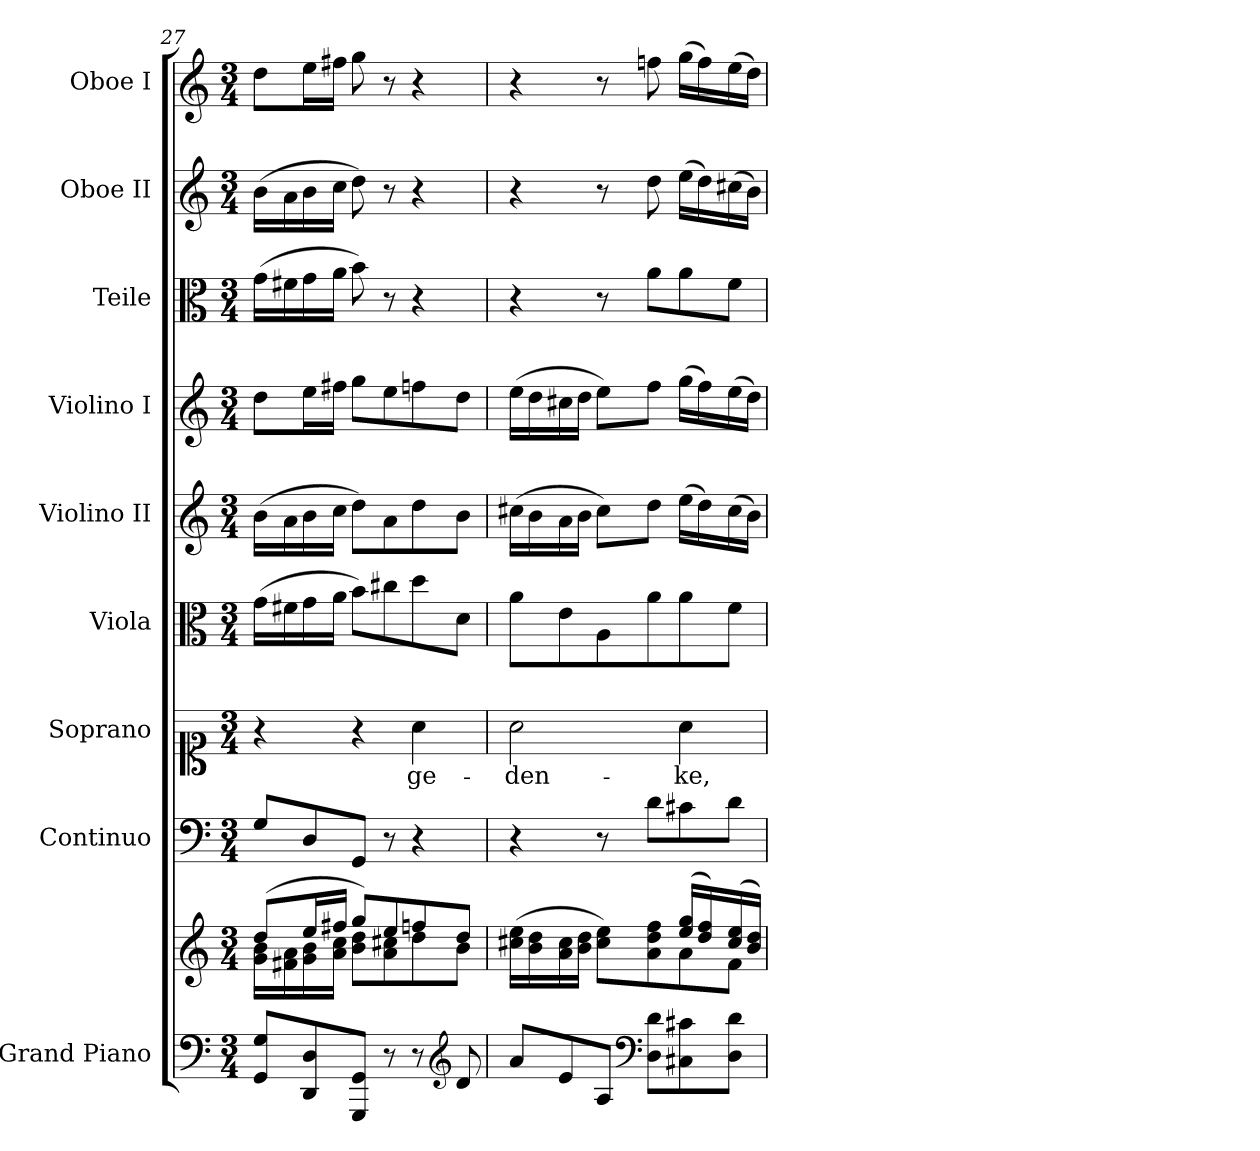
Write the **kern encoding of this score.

**kern	**kern	**kern	**kern	**text	**kern	**kern	**kern	**kern	**kern	**kern
*part9	*part9	*part8	*part7	*part7	*part6	*part5	*part4	*part3	*part2	*part1
*staff10	*staff9	*staff8	*staff7	*staff7	*staff6	*staff5	*staff4	*staff3	*staff2	*staff1
*I"Grand Piano	*	*I"Continuo	*I"Soprano	*	*I"Viola	*I"Violino II	*I"Violino I	*I"Teile	*I"Oboe II	*I"Oboe I
*I'Pno	*	*	*	*	*	*	*	*	*I'Ob	*I'Ob
*clefF4	*clefG2	*clefF4	*clefC1	*	*clefC3	*clefG2	*clefG2	*clefC3	*clefG2	*clefG2
*k[]	*k[]	*k[]	*k[]	*	*k[]	*k[]	*k[]	*k[]	*k[]	*k[]
*M3/4	*M3/4	*M3/4	*M3/4	*	*M3/4	*M3/4	*M3/4	*M3/4	*M3/4	*M3/4
=27	=27	=27	=27	=27	=27	=27	=27	=27	=27	=27
*	*^	*	*	*	*	*	*	*	*	*
8GG/ 8G/L	(8dd/L	16g\ 16b\LL	8G/L	4r	.	(>16g\LL	(>16b\LL	8dd\L	(>16g\LL	(>16b\LL	8dd\L
.	.	16f#X\ 16a\	.	.	.	16f#X\	16a\	.	16f#X\	16a\	.
8DD/ 8D/	16ee/L	16g\ 16b\	8D/	.	.	16g\	16b\	16ee\L	16g\	16b\	16ee\L
.	16ff#X/JJ	16a\ 16cc\JJ	.	.	.	16a\JJ	16cc\JJ	16ff#X\JJ	16a\JJ	16cc\JJ	16ff#X\JJ
8GGG/ 8GG/J	8gg/L)	8b\ 8dd\L	8GG/J	4r	.	8b\L)	8dd\L)	8gg\L	8b\)	8dd\)	8gg\
8r	8ee/	8a\ 8cc#X\	8r	.	.	8cc#X\	8a\	8ee\	8r	8r	8r
!	!	!	!	!	!LO:LY:b	!	!	!	!	!	!
8r	8ffn/	8dd\	4r	4a\	ge-	8dd\	8dd\	8ffn\	4r	4r	4r
*clefG2	*	*	*	*	*	*	*	*	*	*	*
8d/	8dd/J	8b\J	.	.	.	8d\J	8b\J	8dd\J	.	.	.
=28	=28	=28	=28	=28	=28	=28	=28	=28	=28	=28	=28
!	!	!	!	!	!LO:LY:b	!	!	!	!	!	!
8a/L	2ryy	(>16cc#X\ 16ee\LL	4r	2a\	-den-	8a\L	(>16cc#X\LL	(>16ee\LL	4r	4r	4r
.	.	16b\ 16dd\	.	.	.	.	16b\	16dd\	.	.	.
8e/	.	16a\ 16cc#\	.	.	.	8e\	16a\	16cc#X\	.	.	.
.	.	16b\ 16dd\JJ	.	.	.	.	16b\JJ	16dd\JJ	.	.	.
8A/J	.	8cc#\ 8ee\L)	8r	.	.	8A\	8cc#\L)	8ee\L)	8r	8r	8r
*clefF4	*	*	*	*	*	*	*	*	*	*	*
8D\ 8d\L	.	8a\ 8dd\ 8ff\	8d\L	.	.	8a\	8dd\J	8ff\J	8a\L	8dd\	8ffn\
!	!	!	!	!	!LO:LY:b	!	!	!	!	!	!
8C#X\ 8c#X\	(>16ee/ 16gg/LL	8a\	8c#X\	4a\	-ke,	8a\	(>16ee\LL	(>16gg\LL	8a\	(>16ee\LL	(>16gg\LL
.	16dd/ 16ff/)	.	.	.	.	.	16dd\)	16ff\)	.	16dd\)	16ff\)
8D\ 8d\J	(>16cc#/ 16ee/	8f\J	8d\J	.	.	8f\J	(>16cc#\	(>16ee\	8f\J	(>16cc#X\	(>16ee\
.	16b/ 16dd/JJ)	.	.	.	.	.	16b\JJ)	16dd\JJ)	.	16b\JJ)	16dd\JJ)
*	*v	*v	*	*	*	*	*	*	*	*	*
=	=	=	=	=	=	=	=	=	=	=
*-	*-	*-	*-	*-	*-	*-	*-	*-	*-	*-
